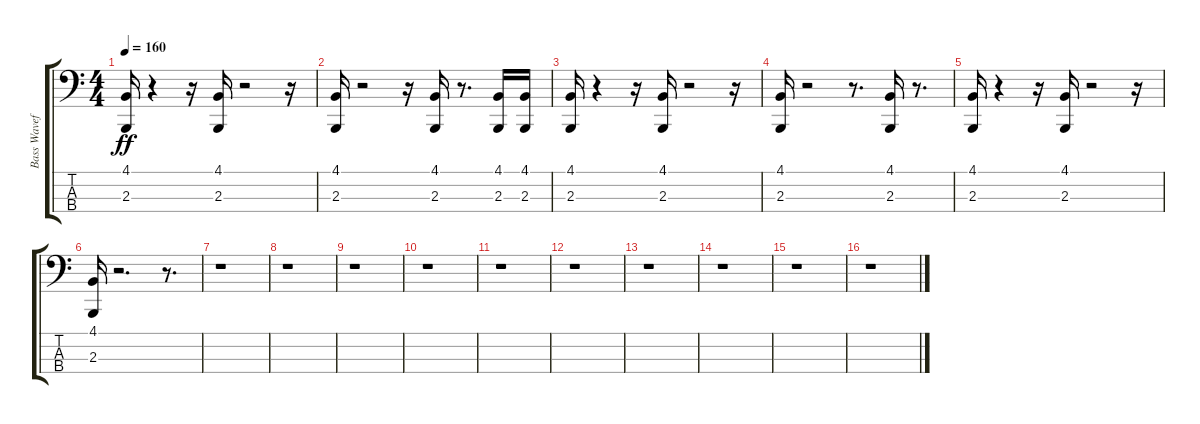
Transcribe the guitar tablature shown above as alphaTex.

\track ("Bass Waveform" "Bass Wavef") {instrument lead1square}
\staff {score tabs}
\tuning (G2 D2 A1 E1) {hide}
\ts (4 4)
\tempo 160
\clef f4
\ks c
(4.1 2.3).16{dy ff} r.4 r.16 (4.1 2.3).16 r.2 r.16 |
(4.1 2.3).16 r.2 r.16 (4.1 2.3).16 r.8{d} (4.1 2.3).16 (4.1 2.3).16 |
(4.1 2.3).16 r.4 r.16 (4.1 2.3).16 r.2 r.16 |
(4.1 2.3).16 r.2 r.8{d} (4.1 2.3).16 r.8{d} |
(4.1 2.3).16 r.4 r.16 (4.1 2.3).16 r.2 r.16 |
(4.1 2.3).16 r.2{d} r.8{d} |
r.1 |
r.1 |
r.1 |
r.1 |
r.1 |
r.1 |
r.1 |
r.1 |
r.1 |
r.1
